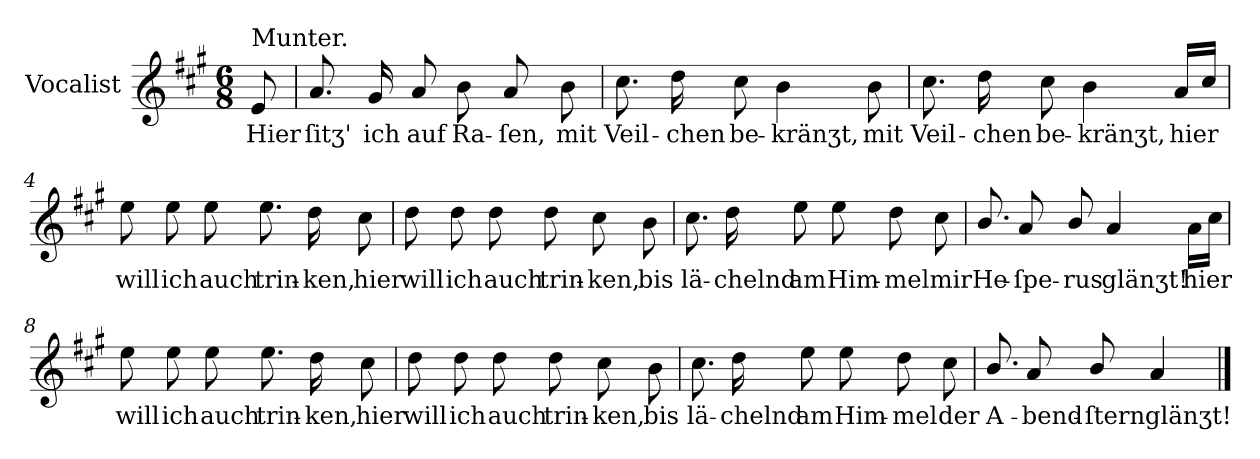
**kern	**text
*part1	*part1
*staff1	*staff1
*I"Vocalist	*
*clefG2	*
*k[f#c#g#]	*
*A:	*
*M6/8	*
=	=
!LO:TX:a:t=Munter.	!
8e	Hier
=1	=1
8.a	ſitʒ'
16g#	ich
8a	auf
8b	Ra-
8a	-ſen,
8b	mit
=2	=2
8.cc#	Veil-
16dd	-chen
8cc#	be-
4b	-kränʒt,
8b	mit
=3	=3
8.cc#	Veil-
16dd	-chen
8cc#	be-
4b	-kränʒt,
16a/LL	hier
16cc#JJ	.
=4	=4
8ee	will
8ee	ich
8ee	auch
8.ee	trin-
16dd	-ken,
8cc#	hier
=5	=5
8dd	will
8dd	ich
8dd	auch
8dd	trin-
8cc#	-ken,
8b	bis
=6	=6
8.cc#	lä-
16dd	-chelnd
8ee	am
8ee	Him-
8dd	-mel
8cc#	mir
=7	=7
8.b/	He-
!LO:N:vis=8	!
16a	-ſpe-
8b/	-rus
4a	glänʒt!
16aLL	hier
16cc#JJ	.
=8	=8
8ee	will
8ee	ich
8ee	auch
8.ee	trin-
16dd	-ken,
8cc#	hier
=9	=9
8dd	will
8dd	ich
8dd	auch
8dd	trin-
8cc#	-ken,
8b	bis
=10	=10
8.cc#	lä-
16dd	-chelnd
8ee	am
8ee	Him-
8dd	-mel
8cc#	der
=11	=11
8.b/	A-
!LO:N:vis=8	!
16a	-bend-
8b/	-ſtern
4a	glänʒt!
==	==
*-	*-
